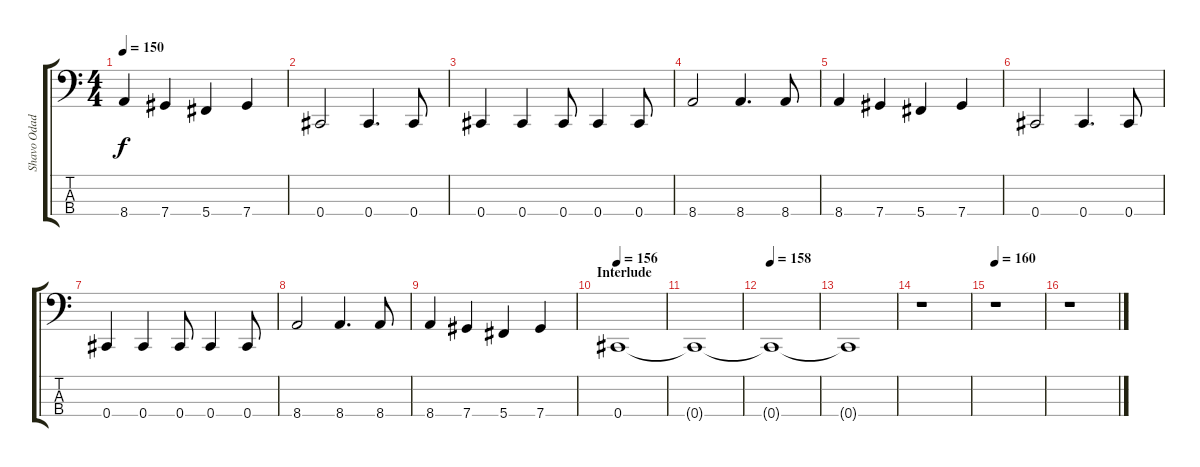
\track ("Shavo Odadjian" "Shavo Odad") {instrument electricbasspick}
\staff {score tabs}
\tuning (Gb2 Db2 Ab1 Db1) {hide}
\ts (4 4)
\tempo 150
\clef f4
\ks c
8.4.4{dy f} 7.4.4 5.4.4 7.4.4 |
0.4.2 0.4.4{d} 0.4.8 |
0.4.4 0.4.4 0.4.8 0.4.4 0.4.8 |
8.4.2 8.4.4{d} 8.4.8 |
8.4.4 7.4.4 5.4.4 7.4.4 |
0.4.2 0.4.4{d} 0.4.8 |
0.4.4 0.4.4 0.4.8 0.4.4 0.4.8 |
8.4.2 8.4.4{d} 8.4.8 |
8.4.4 7.4.4 5.4.4 7.4.4 |
\section ("" "Interlude")
\tempo 156
0.4.1 |
0.4{t}.1 |
\tempo 158
0.4{t}.1 |
0.4{t}.1 |
r.1 |
\tempo 160
r.1 |
r.1
